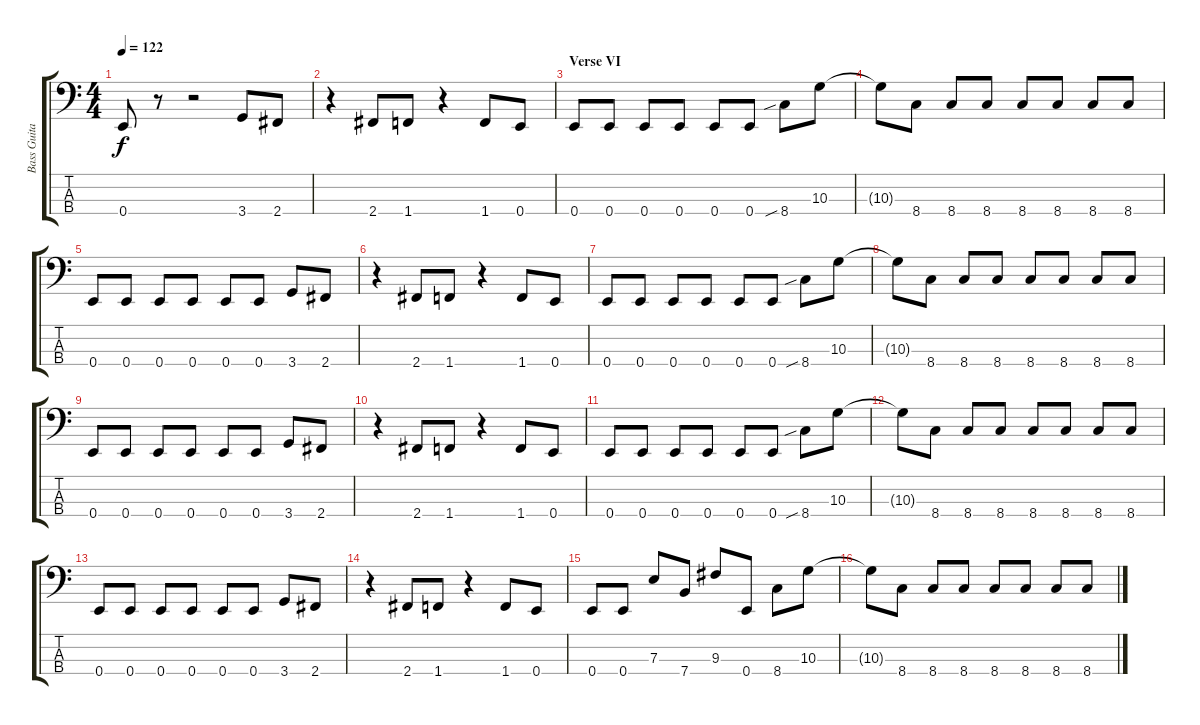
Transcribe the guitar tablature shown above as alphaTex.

\track ("Bass Guitar (David Ellefson)" "Bass Guita") {instrument electricbasspick}
\staff {score tabs}
\tuning (G2 D2 A1 E1) {hide}
\ts (4 4)
\tempo 122
\clef f4
\ks c
0.4.8{dy f} r.8 r.2 3.4.8 2.4.8 |
r.4 2.4.8 1.4.8 r.4 1.4.8 0.4.8 |
\section ("" "Verse VI")
0.4.8 0.4.8 0.4.8 0.4.8 0.4.8 0.4.8 8.4{sib}.8 10.3.8 |
10.3{t}.8 8.4.8 8.4.8 8.4.8 8.4.8 8.4.8 8.4.8 8.4.8 |
0.4.8 0.4.8 0.4.8 0.4.8 0.4.8 0.4.8 3.4.8 2.4.8 |
r.4 2.4.8 1.4.8 r.4 1.4.8 0.4.8 |
0.4.8 0.4.8 0.4.8 0.4.8 0.4.8 0.4.8 8.4{sib}.8 10.3.8 |
10.3{t}.8 8.4.8 8.4.8 8.4.8 8.4.8 8.4.8 8.4.8 8.4.8 |
0.4.8 0.4.8 0.4.8 0.4.8 0.4.8 0.4.8 3.4.8 2.4.8 |
r.4 2.4.8 1.4.8 r.4 1.4.8 0.4.8 |
0.4.8 0.4.8 0.4.8 0.4.8 0.4.8 0.4.8 8.4{sib}.8 10.3.8 |
10.3{t}.8 8.4.8 8.4.8 8.4.8 8.4.8 8.4.8 8.4.8 8.4.8 |
0.4.8 0.4.8 0.4.8 0.4.8 0.4.8 0.4.8 3.4.8 2.4.8 |
r.4 2.4.8 1.4.8 r.4 1.4.8 0.4.8 |
0.4.8 0.4.8 7.3.8 7.4.8 9.3.8 0.4.8 8.4.8 10.3.8 |
10.3{t}.8 8.4.8 8.4.8 8.4.8 8.4.8 8.4.8 8.4.8 8.4.8
